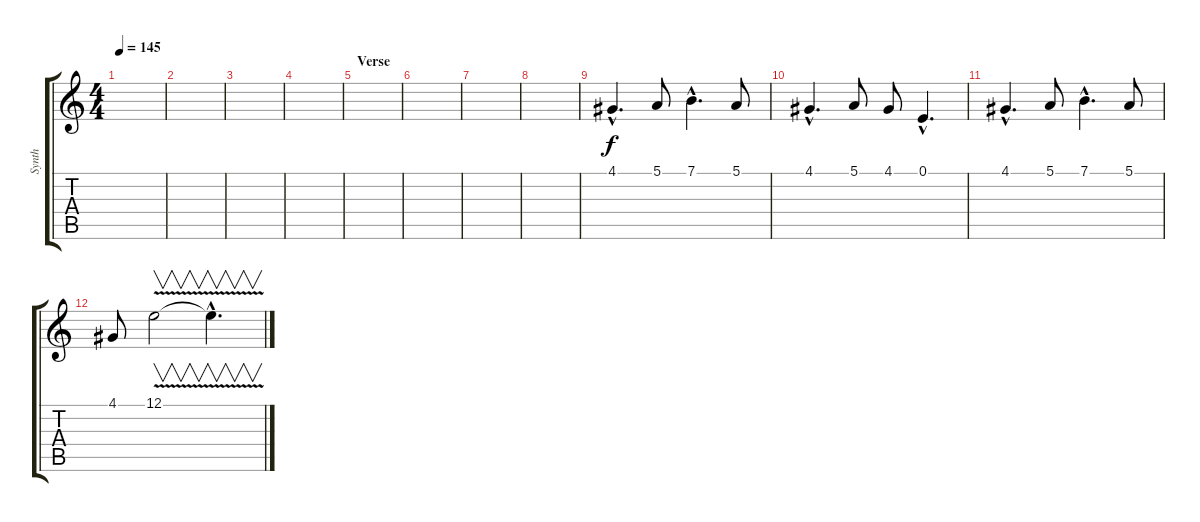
\track ("Synth" "Synth") {instrument lead3calliope}
\staff {score tabs}
\tuning (E4 B3 G3 D3 A2 E2) {hide}
\ts (4 4)
\tempo 145
\clef g2
\ks c
|
|
|
|
\section ("" "Verse")
|
|
|
|
4.1{hac}.4{d} 5.1.8 7.1{hac}.4{d} 5.1.8 |
4.1{hac}.4{d} 5.1.8 4.1.8 0.1{hac}.4{d} |
4.1{hac}.4{d} 5.1.8 7.1{hac}.4{d} 5.1.8 |
4.1.8 12.1{v}.2{v} 12.1{hac t}.4{v d}
